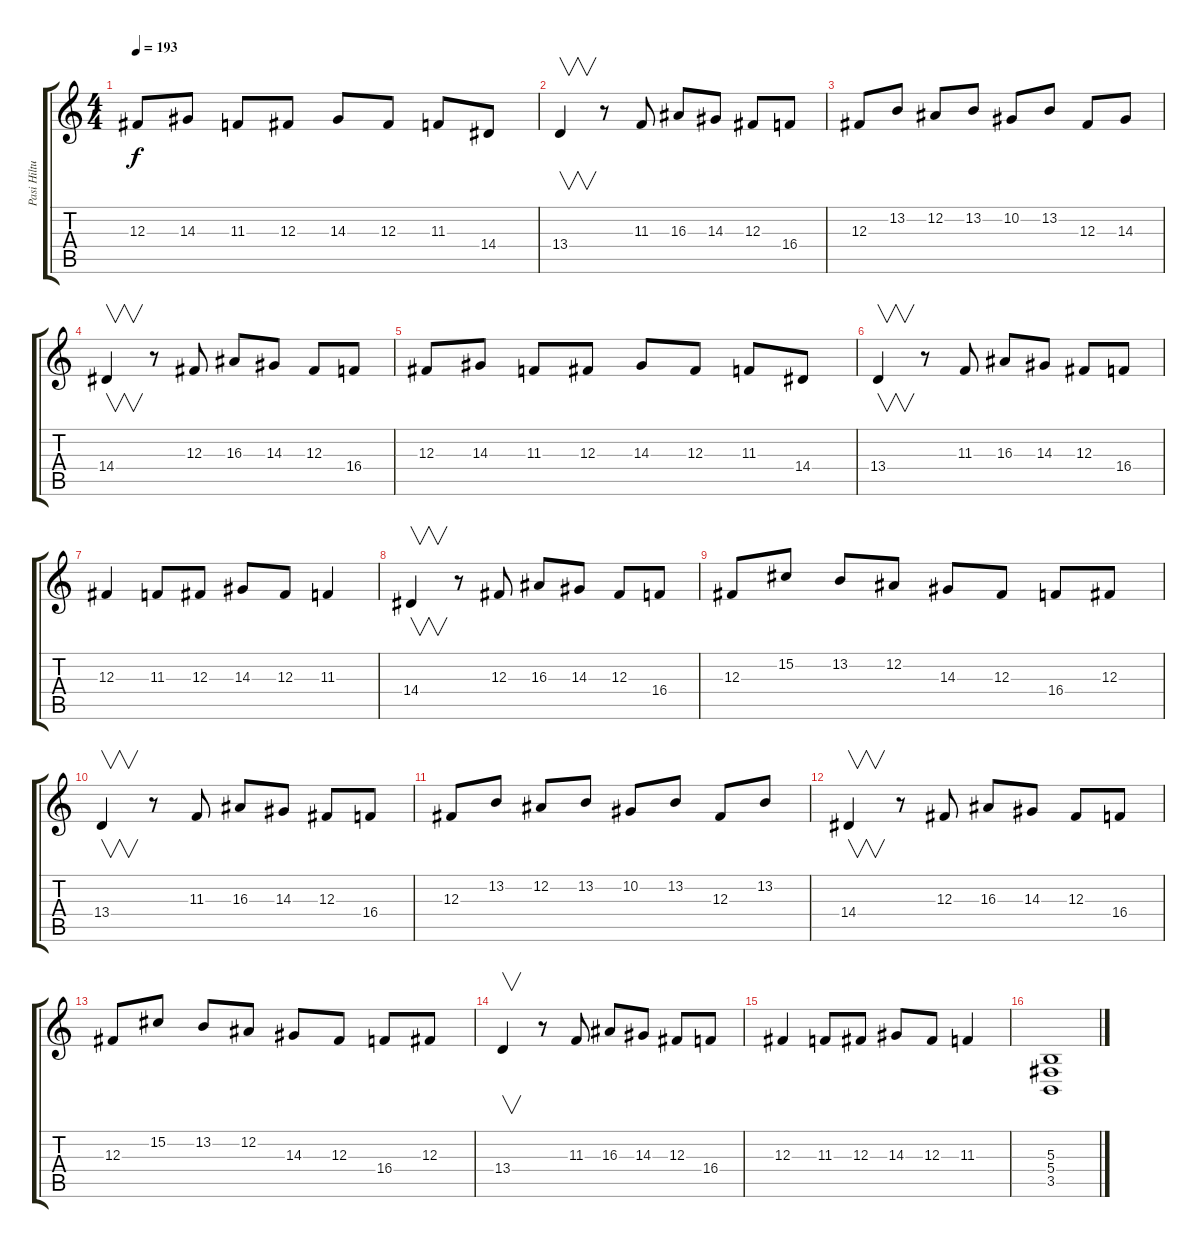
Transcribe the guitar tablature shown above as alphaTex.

\track ("Pasi Hiltula " "Pasi Hiltu") {instrument stringensemble1}
\staff {score tabs}
\tuning (Eb4 Bb3 Gb3 Db3 Ab2 Eb2) {hide}
\ts (4 4)
\tempo 193
\clef g2
\ks c
12.3.8{dy f} 14.3.8 11.3.8 12.3.8 14.3.8 12.3.8 11.3.8 14.4.8 |
13.4.4{v} r.8 11.3.8 16.3.8 14.3.8 12.3.8 16.4.8 |
12.3.8 13.2.8 12.2.8 13.2.8 10.2.8 13.2.8 12.3.8 14.3.8 |
14.4.4{v} r.8 12.3.8 16.3.8 14.3.8 12.3.8 16.4.8 |
12.3.8 14.3.8 11.3.8 12.3.8 14.3.8 12.3.8 11.3.8 14.4.8 |
13.4.4{v} r.8 11.3.8 16.3.8 14.3.8 12.3.8 16.4.8 |
12.3.4 11.3.8 12.3.8 14.3.8 12.3.8 11.3.4 |
14.4.4{v} r.8 12.3.8 16.3.8 14.3.8 12.3.8 16.4.8 |
12.3.8 15.2.8 13.2.8 12.2.8 14.3.8 12.3.8 16.4.8 12.3.8 |
13.4.4{v} r.8 11.3.8 16.3.8 14.3.8 12.3.8 16.4.8 |
12.3.8 13.2.8 12.2.8 13.2.8 10.2.8 13.2.8 12.3.8 13.2.8 |
14.4.4{v} r.8 12.3.8 16.3.8 14.3.8 12.3.8 16.4.8 |
12.3.8 15.2.8 13.2.8 12.2.8 14.3.8 12.3.8 16.4.8 12.3.8 |
13.4.4{v} r.8 11.3.8 16.3.8 14.3.8 12.3.8 16.4.8 |
12.3.4 11.3.8 12.3.8 14.3.8 12.3.8 11.3.4 |
(5.3 5.4 3.5).1{volume 10}
